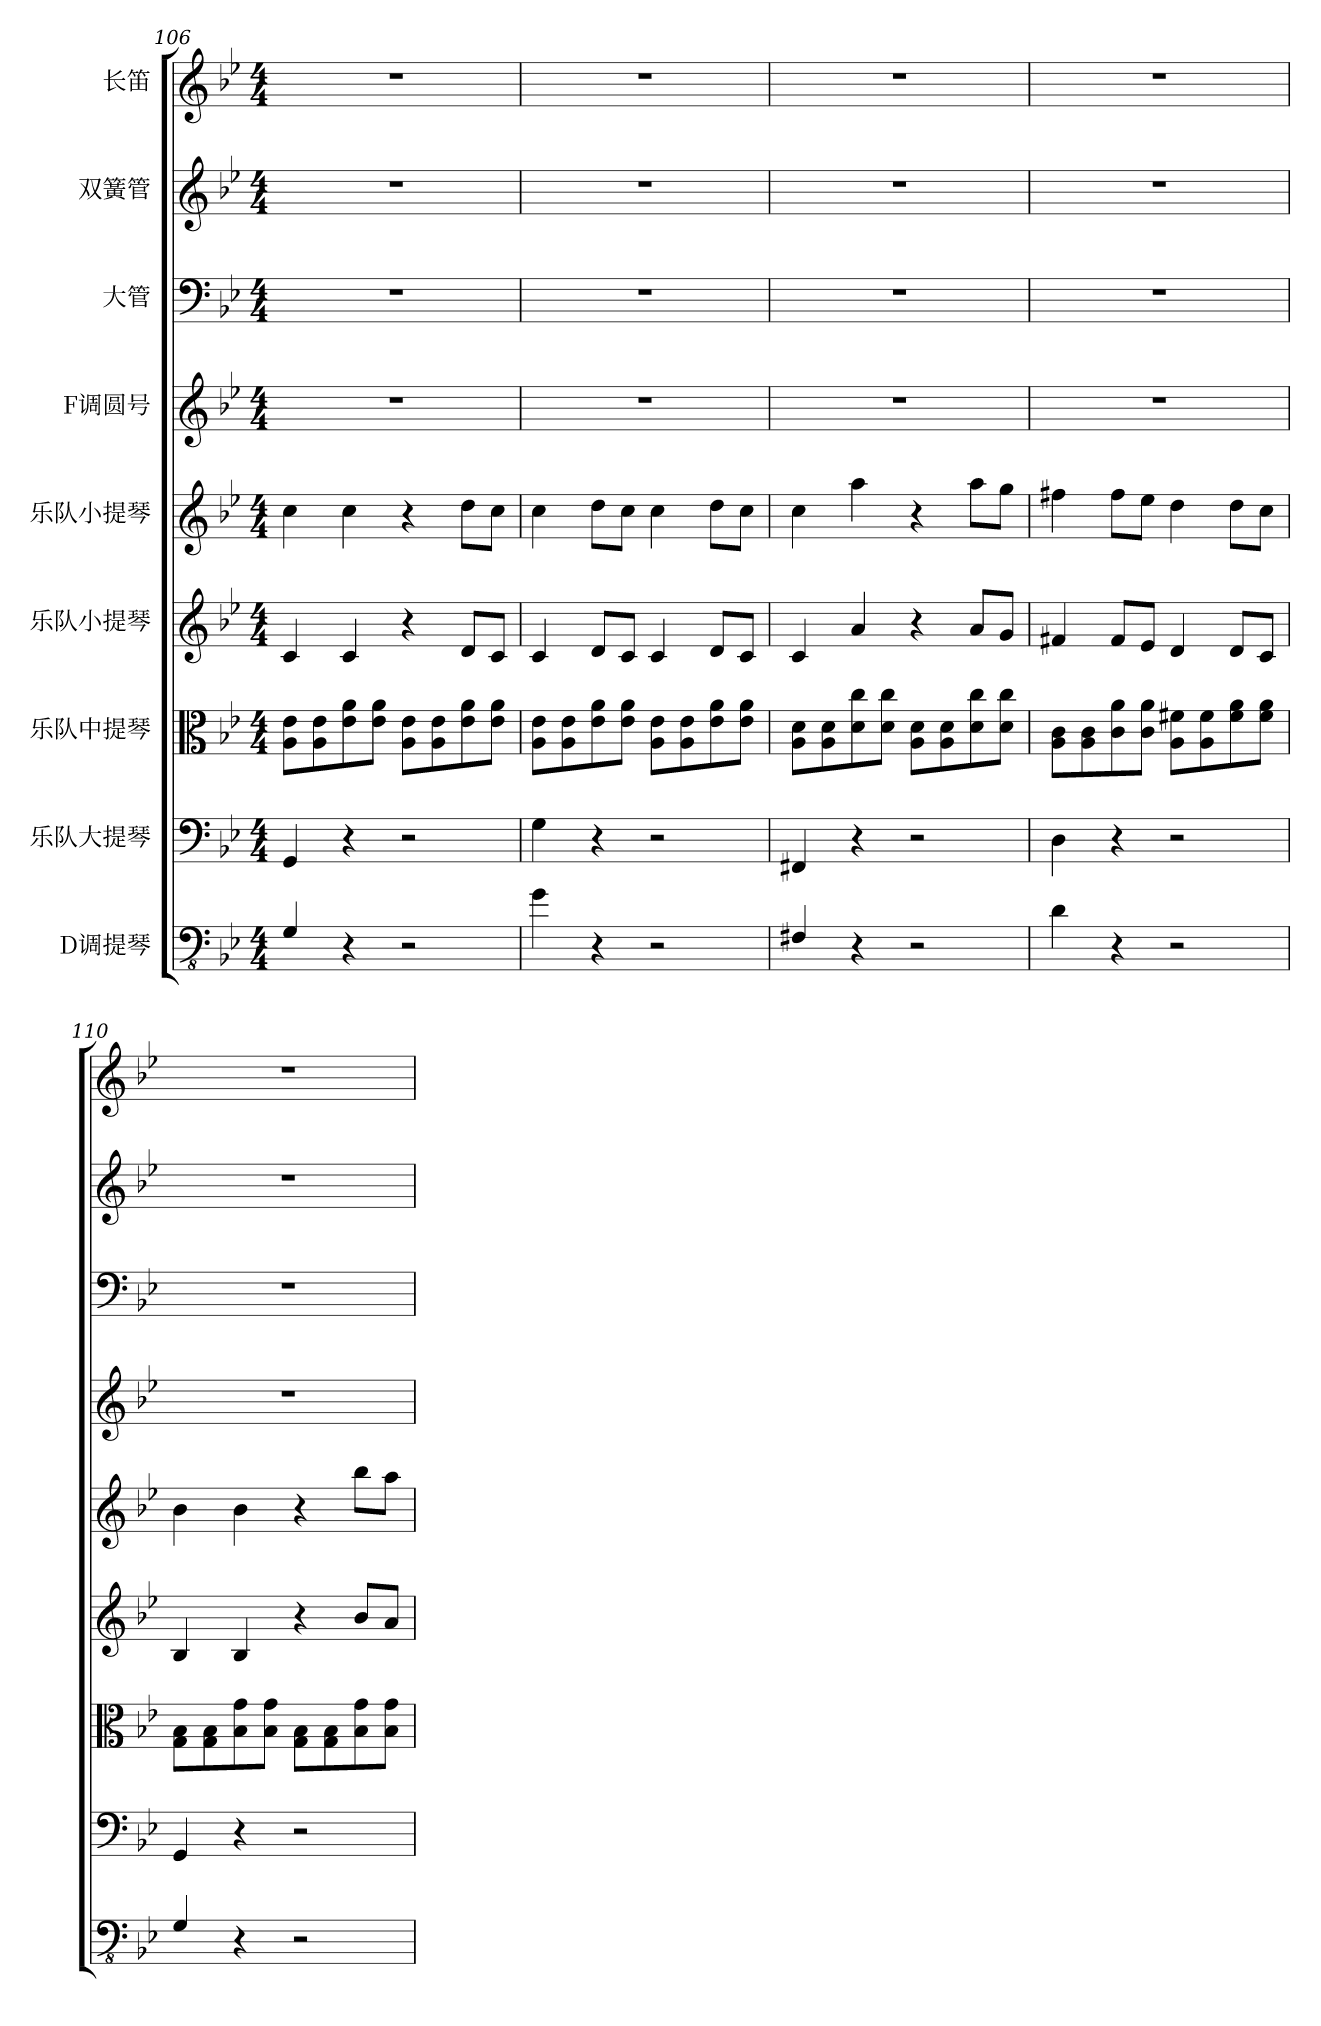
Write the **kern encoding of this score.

**kern	**kern	**kern	**kern	**kern	**kern	**kern	**kern	**kern
*part9	*part8	*part7	*part6	*part5	*part4	*part3	*part2	*part1
*staff9	*staff8	*staff7	*staff6	*staff5	*staff4	*staff3	*staff2	*staff1
*I"D调提琴	*I"乐队大提琴	*I"乐队中提琴	*I"乐队小提琴	*I"乐队小提琴	*I"F调圆号	*I"大管	*I"双簧管	*I"长笛
*clefFv4	*clefF4	*clefC3	*clefG2	*clefG2	*clefG2	*clefF4	*clefG2	*clefG2
*ITrd7c12	*	*	*	*	*ITrd4c7	*	*	*
*k[b-e-]	*k[b-e-]	*k[b-e-]	*k[b-e-]	*k[b-e-]	*k[b-e-a-]	*k[b-e-]	*k[b-e-]	*k[b-e-]
*M4/4	*M4/4	*M4/4	*M4/4	*M4/4	*M4/4	*M4/4	*M4/4	*M4/4
=106	=106	=106	=106	=106	=106	=106	=106	=106
4GGG/	4GG/	8A\ 8e-\L	4c/	4cc\	1r	1r	1r	1r
.	.	8A\ 8e-\	.	.	.	.	.	.
4r	4r	8e-\ 8a\	4c/	4cc\	.	.	.	.
.	.	8e-\ 8a\J	.	.	.	.	.	.
2r	2r	8A\ 8e-\L	4r	4r	.	.	.	.
.	.	8A\ 8e-\	.	.	.	.	.	.
.	.	8e-\ 8a\	8d/L	8dd\L	.	.	.	.
.	.	8e-\ 8a\J	8c/J	8cc\J	.	.	.	.
!!LO:PB:g=z
=107	=107	=107	=107	=107	=107	=107	=107	=107
4GG\	4G\	8A\ 8e-\L	4c/	4cc\	1r	1r	1r	1r
.	.	8A\ 8e-\	.	.	.	.	.	.
4r	4r	8e-\ 8a\	8d/L	8dd\L	.	.	.	.
.	.	8e-\ 8a\J	8c/J	8cc\J	.	.	.	.
2r	2r	8A\ 8e-\L	4c/	4cc\	.	.	.	.
.	.	8A\ 8e-\	.	.	.	.	.	.
.	.	8e-\ 8a\	8d/L	8dd\L	.	.	.	.
.	.	8e-\ 8a\J	8c/J	8cc\J	.	.	.	.
=108	=108	=108	=108	=108	=108	=108	=108	=108
4FFF#X/	4FF#X/	8A\ 8d\L	4c/	4cc\	1r	1r	1r	1r
.	.	8A\ 8d\	.	.	.	.	.	.
4r	4r	8d\ 8cc\	4a/	4aa\	.	.	.	.
.	.	8d\ 8cc\J	.	.	.	.	.	.
2r	2r	8A\ 8d\L	4r	4r	.	.	.	.
.	.	8A\ 8d\	.	.	.	.	.	.
.	.	8d\ 8cc\	8a/L	8aa\L	.	.	.	.
.	.	8d\ 8cc\J	8g/J	8gg\J	.	.	.	.
=109	=109	=109	=109	=109	=109	=109	=109	=109
4DD\	4D\	8A\ 8c\L	4f#X/	4ff#X\	1r	1r	1r	1r
.	.	8A\ 8c\	.	.	.	.	.	.
4r	4r	8c\ 8a\	8f#/L	8ff#\L	.	.	.	.
.	.	8c\ 8a\J	8e-/J	8ee-\J	.	.	.	.
2r	2r	8A\ 8f#X\L	4d/	4dd\	.	.	.	.
.	.	8A\ 8f#\	.	.	.	.	.	.
.	.	8f#\ 8a\	8d/L	8dd\L	.	.	.	.
.	.	8f#\ 8a\J	8c/J	8cc\J	.	.	.	.
=110	=110	=110	=110	=110	=110	=110	=110	=110
4GGG/	4GG/	8G\ 8B-\L	4B-/	4b-\	1r	1r	1r	1r
.	.	8G\ 8B-\	.	.	.	.	.	.
4r	4r	8B-\ 8g\	4B-/	4b-\	.	.	.	.
.	.	8B-\ 8g\J	.	.	.	.	.	.
2r	2r	8G\ 8B-\L	4r	4r	.	.	.	.
.	.	8G\ 8B-\	.	.	.	.	.	.
.	.	8B-\ 8g\	8b-/L	8bb-\L	.	.	.	.
.	.	8B-\ 8g\J	8a/J	8aa\J	.	.	.	.
=	=	=	=	=	=	=	=	=
*-	*-	*-	*-	*-	*-	*-	*-	*-
